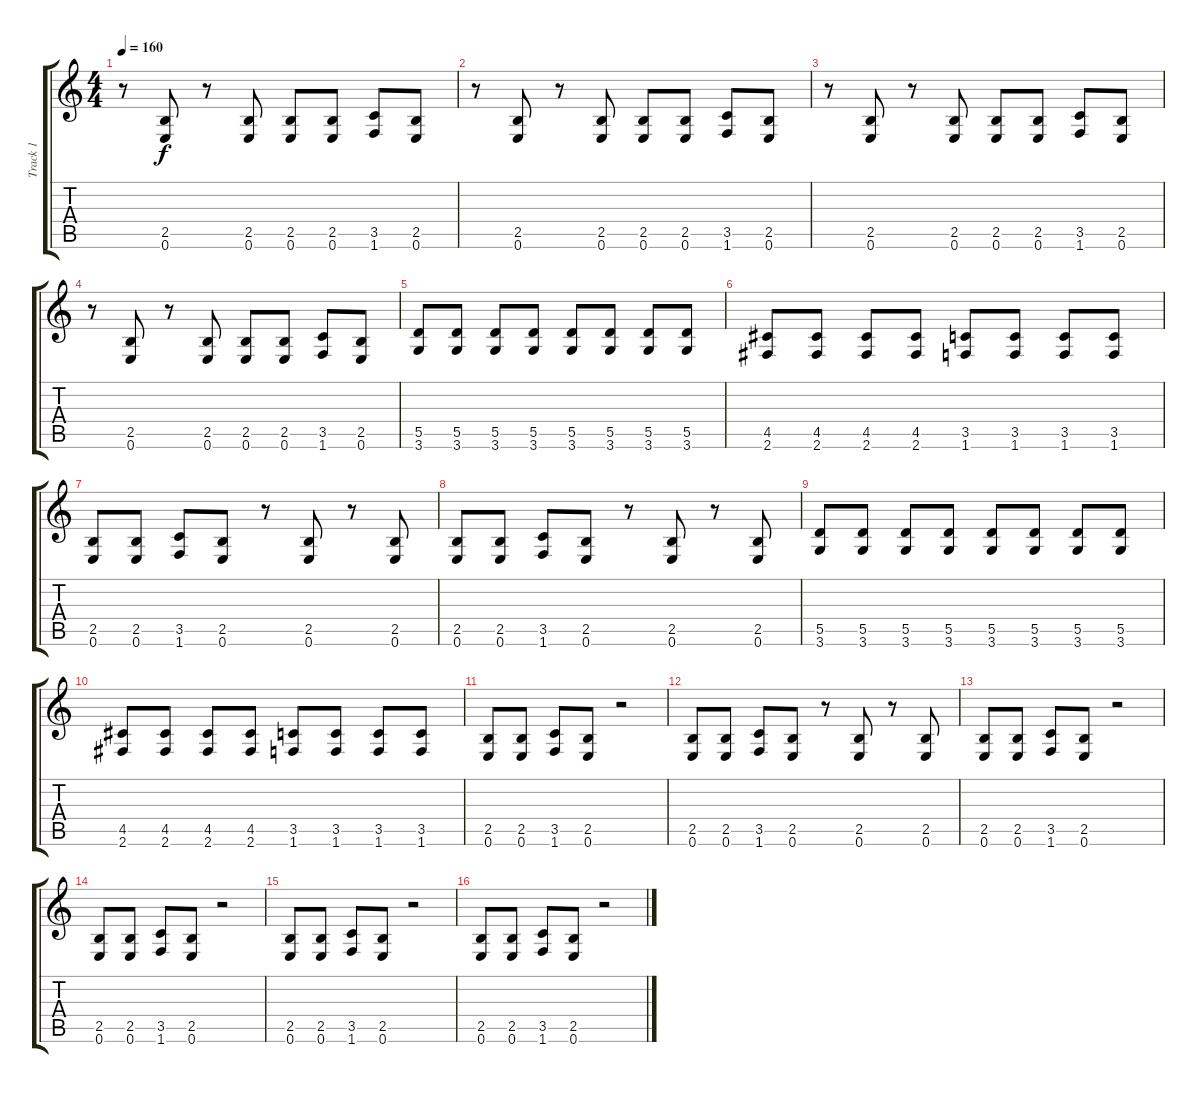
\track ("Track 1" "Track 1") {instrument distortionguitar}
\staff {score tabs}
\tuning (E4 B3 G3 D3 A2 E2) {hide}
\ts (4 4)
\tempo 160
\clef g2
\ks c
r.8{dy f} (2.5 0.6).8 r.8 (2.5 0.6).8 (2.5 0.6).8 (2.5 0.6).8 (3.5 1.6).8 (2.5 0.6).8 |
r.8 (2.5 0.6).8 r.8 (2.5 0.6).8 (2.5 0.6).8 (2.5 0.6).8 (3.5 1.6).8 (2.5 0.6).8 |
r.8 (2.5 0.6).8 r.8 (2.5 0.6).8 (2.5 0.6).8 (2.5 0.6).8 (3.5 1.6).8 (2.5 0.6).8 |
r.8 (2.5 0.6).8 r.8 (2.5 0.6).8 (2.5 0.6).8 (2.5 0.6).8 (3.5 1.6).8 (2.5 0.6).8 |
(5.5 3.6).8 (5.5 3.6).8 (5.5 3.6).8 (5.5 3.6).8 (5.5 3.6).8 (5.5 3.6).8 (5.5 3.6).8 (5.5 3.6).8 |
(4.5 2.6).8 (4.5 2.6).8 (4.5 2.6).8 (4.5 2.6).8 (3.5 1.6).8 (3.5 1.6).8 (3.5 1.6).8 (3.5 1.6).8 |
(2.5 0.6).8 (2.5 0.6).8 (3.5 1.6).8 (2.5 0.6).8 r.8 (2.5 0.6).8 r.8 (2.5 0.6).8 |
(2.5 0.6).8 (2.5 0.6).8 (3.5 1.6).8 (2.5 0.6).8 r.8 (2.5 0.6).8 r.8 (2.5 0.6).8 |
(5.5 3.6).8 (5.5 3.6).8 (5.5 3.6).8 (5.5 3.6).8 (5.5 3.6).8 (5.5 3.6).8 (5.5 3.6).8 (5.5 3.6).8 |
(4.5 2.6).8 (4.5 2.6).8 (4.5 2.6).8 (4.5 2.6).8 (3.5 1.6).8 (3.5 1.6).8 (3.5 1.6).8 (3.5 1.6).8 |
(2.5 0.6).8 (2.5 0.6).8 (3.5 1.6).8 (2.5 0.6).8 r.2 |
(2.5 0.6).8 (2.5 0.6).8 (3.5 1.6).8 (2.5 0.6).8 r.8 (2.5 0.6).8 r.8 (2.5 0.6).8 |
(2.5 0.6).8 (2.5 0.6).8 (3.5 1.6).8 (2.5 0.6).8 r.2 |
(2.5 0.6).8 (2.5 0.6).8 (3.5 1.6).8 (2.5 0.6).8 r.2 |
(2.5 0.6).8 (2.5 0.6).8 (3.5 1.6).8 (2.5 0.6).8 r.2 |
(2.5 0.6).8 (2.5 0.6).8 (3.5 1.6).8 (2.5 0.6).8 r.2
